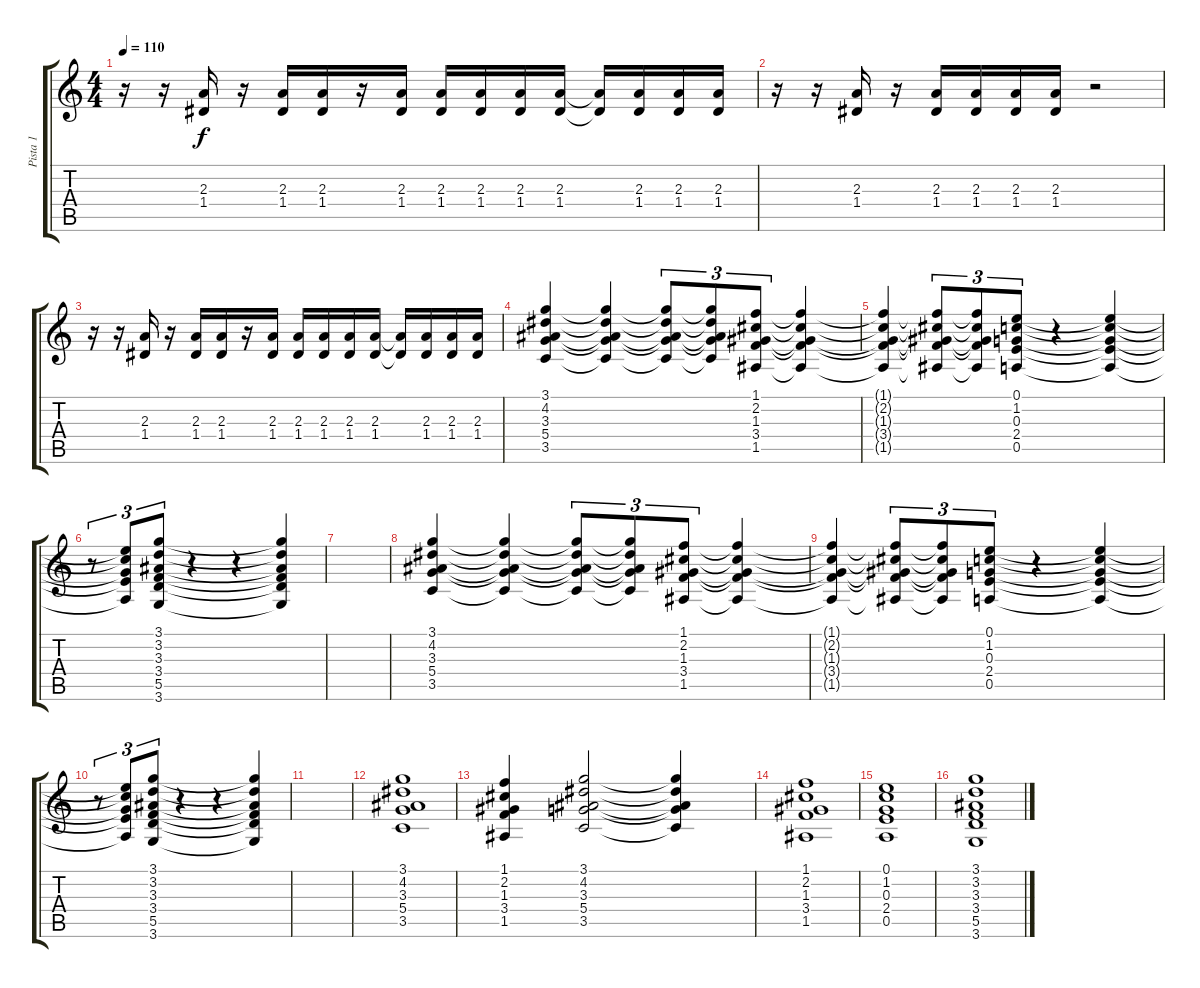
\track ("Pista 1" "Pista 1") {instrument distortionguitar}
\staff {score tabs}
\tuning (E4 B3 G3 D3 A2 E2) {hide}
\ts (4 4)
\tempo 110
\clef g2
\ks c
r.16{dy f} r.16 (2.3 1.4).16 r.16 (2.3 1.4).16 (2.3 1.4).16 r.16 (2.3 1.4).16 (2.3 1.4).16 (2.3 1.4).16 (2.3 1.4).16 (2.3 1.4).16 (2.3{t} 1.4{t}).16 (2.3 1.4).16 (2.3 1.4).16 (2.3 1.4).16 |
r.16 r.16 (2.3 1.4).16 r.16 (2.3 1.4).16 (2.3 1.4).16 (2.3 1.4).16 (2.3 1.4).16 r.2 |
r.16 r.16 (2.3 1.4).16 r.16 (2.3 1.4).16 (2.3 1.4).16 r.16 (2.3 1.4).16 (2.3 1.4).16 (2.3 1.4).16 (2.3 1.4).16 (2.3 1.4).16 (2.3{t} 1.4{t}).16 (2.3 1.4).16 (2.3 1.4).16 (2.3 1.4).16 |
(3.1 4.2 3.3 5.4 3.5).4 (3.1{t} 4.2{t} 3.3{t} 5.4{t} 3.5{t}).4 (3.1{t} 4.2{t} 3.3{t} 5.4{t} 3.5{t}).8{tu (3 2)} (3.1{t} 4.2{t} 3.3{t} 5.4{t} 3.5{t}).8{tu (3 2)} (1.1 2.2 1.3 3.4 1.5).8{tu (3 2)} (1.1{t} 2.2{t} 1.3{t} 3.4{t} 1.5{t}).4 |
(1.1{t} 2.2{t} 1.3{t} 3.4{t} 1.5{t}).4 (1.1{t} 2.2{t} 1.3{t} 3.4{t} 1.5{t}).8{tu (3 2)} (1.1{t} 2.2{t} 1.3{t} 3.4{t} 1.5{t}).8{tu (3 2)} (0.1 1.2 0.3 2.4 0.5).8{tu (3 2)} r.4 (0.1{t} 1.2{t} 0.3{t} 2.4{t} 0.5{t}).4 |
r.8{tu (3 2)} (0.1{t} 1.2{t} 0.3{t} 2.4{t} 0.5{t}).8{tu (3 2)} (3.1 3.2 3.3 3.4 5.5 3.6).8{tu (3 2)} r.4 r.4 (3.1{t} 3.2{t} 3.3{t} 3.4{t} 5.5{t} 3.6{t}).4 |
|
(3.1 4.2 3.3 5.4 3.5).4 (3.1{t} 4.2{t} 3.3{t} 5.4{t} 3.5{t}).4 (3.1{t} 4.2{t} 3.3{t} 5.4{t} 3.5{t}).8{tu (3 2)} (3.1{t} 4.2{t} 3.3{t} 5.4{t} 3.5{t}).8{tu (3 2)} (1.1 2.2 1.3 3.4 1.5).8{tu (3 2)} (1.1{t} 2.2{t} 1.3{t} 3.4{t} 1.5{t}).4 |
(1.1{t} 2.2{t} 1.3{t} 3.4{t} 1.5{t}).4 (1.1{t} 2.2{t} 1.3{t} 3.4{t} 1.5{t}).8{tu (3 2)} (1.1{t} 2.2{t} 1.3{t} 3.4{t} 1.5{t}).8{tu (3 2)} (0.1 1.2 0.3 2.4 0.5).8{tu (3 2)} r.4 (0.1{t} 1.2{t} 0.3{t} 2.4{t} 0.5{t}).4 |
r.8{tu (3 2)} (0.1{t} 1.2{t} 0.3{t} 2.4{t} 0.5{t}).8{tu (3 2)} (3.1 3.2 3.3 3.4 5.5 3.6).8{tu (3 2)} r.4 r.4 (3.1{t} 3.2{t} 3.3{t} 3.4{t} 5.5{t} 3.6{t}).4 |
|
(3.1 4.2 3.3 5.4 3.5).1 |
(1.1 2.2 1.3 3.4 1.5).4 (3.1 4.2 3.3 5.4 3.5).2 (3.1{t} 4.2{t} 3.3{t} 5.4{t} 3.5{t}).4 |
(1.1 2.2 1.3 3.4 1.5).1 |
(0.1 1.2 0.3 2.4 0.5).1 |
(3.1{ss} 3.2{ss} 3.3{ss} 3.4{ss} 5.5{ss} 3.6{ss}).1
